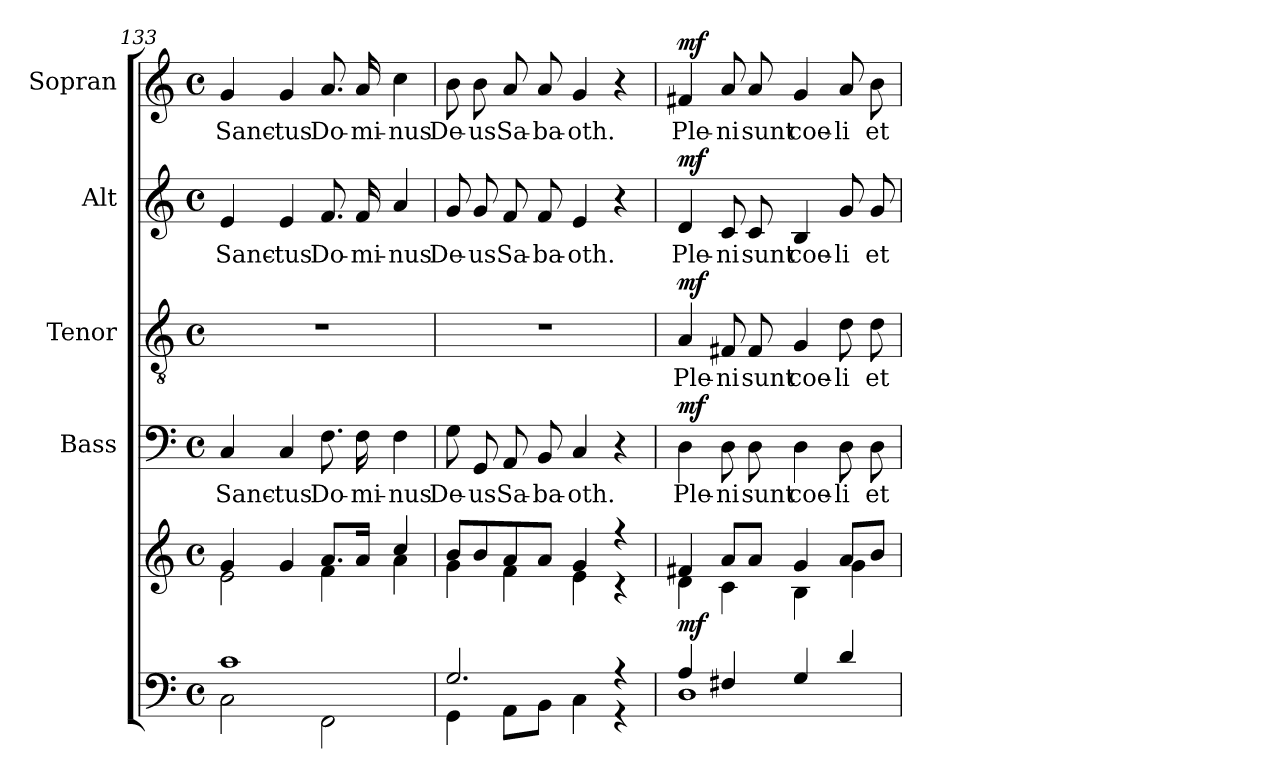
**kern	**kern	**dynam	**kern	**text	**dynam	**kern	**text	**dynam	**kern	**text	**dynam	**kern	**text	**dynam
*part5	*part5	*part5	*part4	*part4	*part4	*part3	*part3	*part3	*part2	*part2	*part2	*part1	*part1	*part1
*staff6	*staff5	*staff5/6	*staff4	*staff4	*staff4	*staff3	*staff3	*staff3	*staff2	*staff2	*staff2	*staff1	*staff1	*staff1
*	*	*	*I"Bass	*	*	*I"Tenor	*	*	*I"Alt	*	*	*I"Sopran	*	*
*	*	*	*I'B.	*	*	*I'T.	*	*	*I'A.	*	*	*I'S.	*	*
*clefF4	*clefG2	*	*clefF4	*	*	*clefGv2	*	*	*clefG2	*	*	*clefG2	*	*
*k[]	*k[]	*	*k[]	*	*	*k[]	*	*	*k[]	*	*	*k[]	*	*
*C:	*C:	*	*C:	*	*	*C:	*	*	*C:	*	*	*C:	*	*
*M4/4	*M4/4	*	*M4/4	*	*	*M4/4	*	*	*M4/4	*	*	*M4/4	*	*
*met(c)	*met(c)	*	*met(c)	*	*	*met(c)	*	*	*met(c)	*	*	*met(c)	*	*
=133	=133	=133	=133	=133	=133	=133	=133	=133	=133	=133	=133	=133	=133	=133
*^	*^	*	*	*	*	*	*	*	*	*	*	*	*	*
!	!	!	!	!	!	!LO:LY:b	!	!	!	!	!	!LO:LY:b	!	!	!LO:LY:b	!
1c	2C\	4g/	2e\	.	4C/	Sanc-	.	1r	.	.	4e/	Sanc-	.	4g/	Sanc-	.
!	!	!	!	!	!	!LO:LY:b	!	!	!	!	!	!LO:LY:b	!	!	!LO:LY:b	!
.	.	4g/	.	.	4C/	-tus	.	.	.	.	4e/	-tus	.	4g/	-tus	.
!	!	!	!	!	!	!LO:LY:b	!	!	!	!	!	!LO:LY:b	!	!	!LO:LY:b	!
.	2FF\	8.a/L	4f\	.	8.F\	Do-	.	.	.	.	8.f/	Do-	.	8.a/	Do-	.
!	!	!	!	!	!	!LO:LY:b	!	!	!	!	!	!LO:LY:b	!	!	!LO:LY:b	!
.	.	16a/Jk	.	.	16F\	-mi-	.	.	.	.	16f/	-mi-	.	16a/	-mi-	.
!	!	!	!	!	!	!LO:LY:b	!	!	!	!	!	!LO:LY:b	!	!	!LO:LY:b	!
.	.	4cc/	4a\	.	4F\	-nus	.	.	.	.	4a/	-nus	.	4cc\	-nus	.
=134	=134	=134	=134	=134	=134	=134	=134	=134	=134	=134	=134	=134	=134	=134	=134	=134
!	!	!	!	!	!	!LO:LY:b	!	!	!	!	!	!LO:LY:b	!	!	!LO:LY:b	!
2.G/	4GG\	8b/L	4g\	.	8G\	De-	.	1r	.	.	8g/	De-	.	8b\	De-	.
!	!	!	!	!	!	!LO:LY:b	!	!	!	!	!	!LO:LY:b	!	!	!LO:LY:b	!
.	.	8b/	.	.	8GG/	-us	.	.	.	.	8g/	-us	.	8b\	-us	.
!	!	!	!	!	!	!LO:LY:b	!	!	!	!	!	!LO:LY:b	!	!	!LO:LY:b	!
.	8AA\L	8a/	4f\	.	8AA/	Sa-	.	.	.	.	8f/	Sa-	.	8a/	Sa-	.
!	!	!	!	!	!	!LO:LY:b	!	!	!	!	!	!LO:LY:b	!	!	!LO:LY:b	!
.	8BB\J	8a/J	.	.	8BB/	-ba-	.	.	.	.	8f/	-ba-	.	8a/	-ba-	.
!	!	!	!	!	!	!LO:LY:b	!	!	!	!	!	!LO:LY:b	!	!	!LO:LY:b	!
.	4C\	4g/	4e\	.	4C/	-oth.	.	.	.	.	4e/	-oth.	.	4g/	-oth.	.
4r	4r	4r	4r	.	4r	.	.	.	.	.	4r	.	.	4r	.	.
=135	=135	=135	=135	=135	=135	=135	=135	=135	=135	=135	=135	=135	=135	=135	=135	=135
!	!	!	!	!LO:DY:b	!	!LO:LY:b	!LO:DY:a	!	!LO:LY:b	!LO:DY:a	!	!LO:LY:b	!LO:DY:a	!	!LO:LY:b	!LO:DY:a
4A/	1D	4f#X/	4d\	mf	4D\	Ple-	mf	4A/	Ple-	mf	4d/	Ple-	mf	4f#X/	Ple-	mf
!	!	!	!	!	!	!LO:LY:b	!	!	!LO:LY:b	!	!	!LO:LY:b	!	!	!LO:LY:b	!
4F#X/	.	8a/L	4c\	.	8D\	-ni	.	8F#X/	-ni	.	8c/	-ni	.	8a/	-ni	.
!	!	!	!	!	!	!LO:LY:b	!	!	!LO:LY:b	!	!	!LO:LY:b	!	!	!LO:LY:b	!
.	.	8a/J	.	.	8D\	sunt	.	8F#/	sunt	.	8c/	sunt	.	8a/	sunt	.
!	!	!	!	!	!	!LO:LY:b	!	!	!LO:LY:b	!	!	!LO:LY:b	!	!	!LO:LY:b	!
4G/	.	4g/	4B\	.	4D\	coe-	.	4G/	coe-	.	4B/	coe-	.	4g/	coe-	.
!	!	!	!	!	!	!LO:LY:b	!	!	!LO:LY:b	!	!	!LO:LY:b	!	!	!LO:LY:b	!
4d/	.	8a/L	4g\	.	8D\	-li	.	8d\	-li	.	8g/	-li	.	8a/	-li	.
!	!	!	!	!	!	!LO:LY:b	!	!	!LO:LY:b	!	!	!LO:LY:b	!	!	!LO:LY:b	!
.	.	8b/J	.	.	8D\	et	.	8d\	et	.	8g/	et	.	8b\	et	.
*v	*v	*	*	*	*	*	*	*	*	*	*	*	*	*	*	*
*	*v	*v	*	*	*	*	*	*	*	*	*	*	*	*	*
=	=	=	=	=	=	=	=	=	=	=	=	=	=	=
*-	*-	*-	*-	*-	*-	*-	*-	*-	*-	*-	*-	*-	*-	*-
